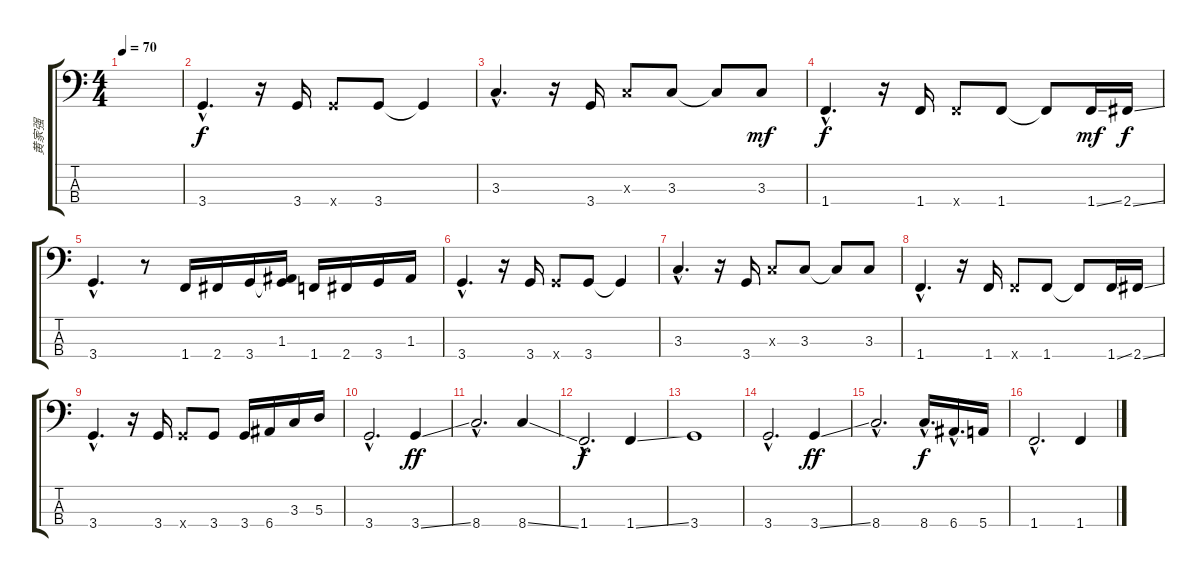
\track ("黄家强" "黄家强") {instrument fretlessbass}
\staff {score tabs}
\tuning (G2 D2 A1 E1) {hide}
\ts (4 4)
\tempo 70
\clef f4
\ks c
|
3.4{hac}.4{d} r.16 3.4.16 3.4{x}.8 3.4.8 3.4{t}.4 |
3.3{hac}.4{d} r.16 3.4.16 3.3{x}.8 3.3.8 3.3{t}.8 3.3.8{dy mf} |
1.4{hac}.4{d dy f} r.16 1.4.16 1.4{x}.8 1.4.8 1.4{t}.8 1.4{ss}.16{dy mf} 2.4{ss}.16{dy f} |
3.4{hac}.4{d} r.8 1.4.16 2.4.16 3.4.16 (1.3 3.4{t}).16 1.4.16 2.4.16 3.4.16 1.3.16 |
3.4{hac}.4{d} r.16 3.4.16 3.4{x}.8 3.4.8 3.4{t}.4 |
3.3{hac}.4{d} r.16 3.4.16 3.3{x}.8 3.3.8 3.3{t}.8 3.3.8 |
1.4{hac}.4{d} r.16 1.4.16 1.4{x}.8 1.4.8 1.4{t}.8 1.4{ss}.16 2.4{ss}.16 |
3.4{hac}.4{d} r.16 3.4.16 3.4{x}.8 3.4.8 3.4.16 6.4.16 3.3.16 5.3.16 |
3.4{hac}.2{d} 3.4{ss}.4{dy ff} |
8.4{hac}.2{d} 8.4{ss}.4 |
1.4{hac}.2{d dy f} 1.4{ss}.4 |
3.4.1 |
3.4{hac}.2{d} 3.4{ss}.4{dy ff} |
8.4{hac}.2{d} 8.4{hac}.16{d dy f} 6.4{hac}.16{d} 5.4.16 |
1.4{hac}.2{d} 1.4{ss}.4
